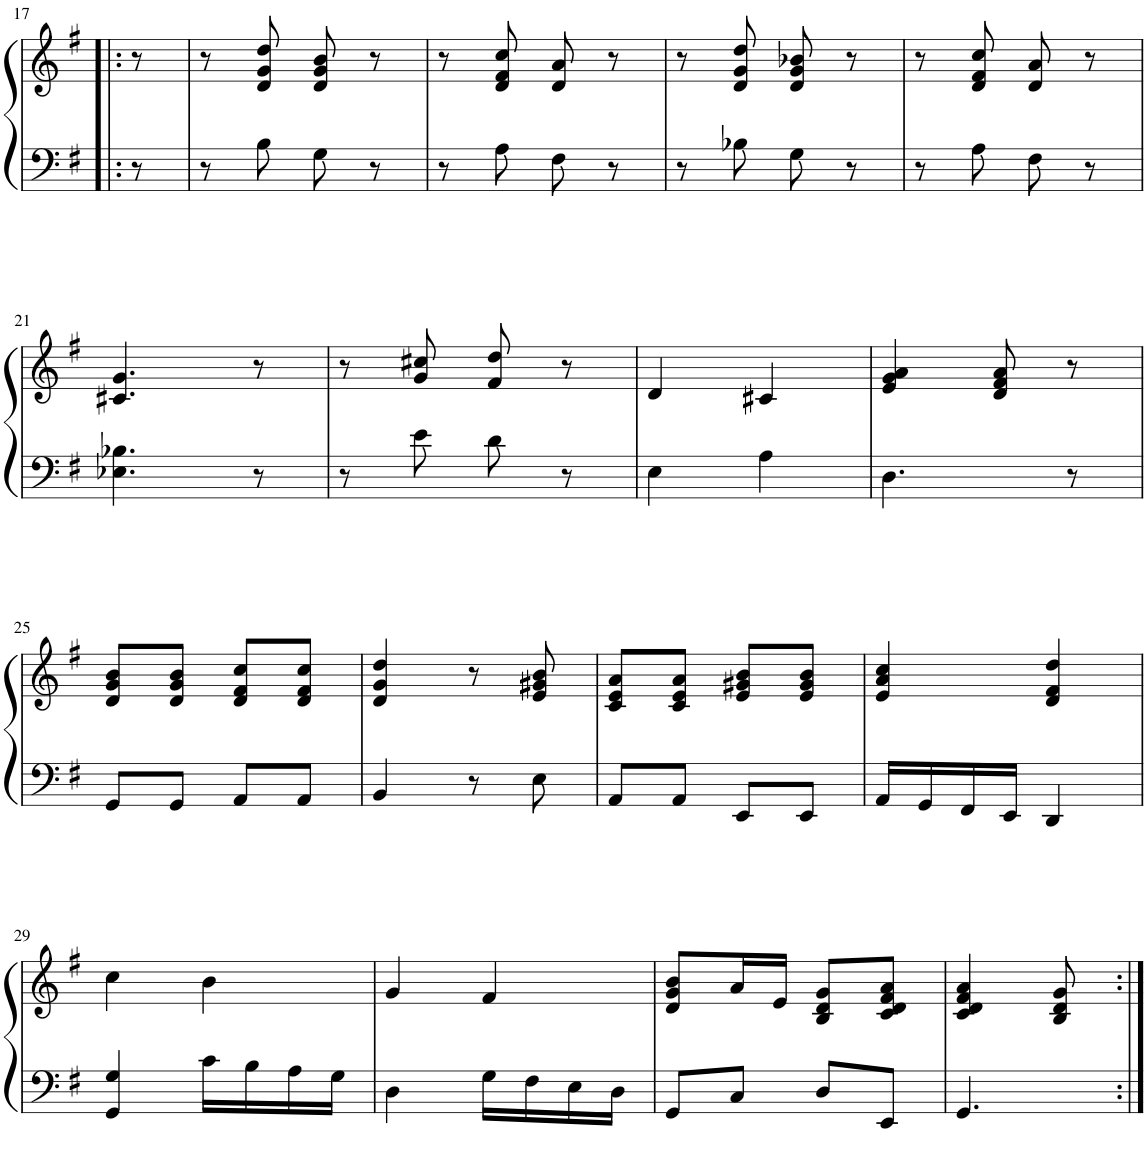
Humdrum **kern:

**kern	**kern
*part1	*part1
*staff2	*staff1
*I"Piano	*
*I'Pno.	*
!!LO:PB:g=z
*clefF4	*clefG2
*k[f#]	*k[f#]
*M2/4	*M2/4
=17!|:	=17!|:
8r	8r
=17	=17
8r	8r
8B\	8d/ 8g/ 8dd/
8G\	8d/ 8g/ 8b/
8r	8r
=18	=18
8r	8r
8A\	8d/ 8f#/ 8cc/
8F#\	8d/ 8a/
8r	8r
=19	=19
8r	8r
8B-X\	8d/ 8g/ 8dd/
8G\	8d/ 8g/ 8b-X/
8r	8r
=20	=20
8r	8r
8A\	8d/ 8f#/ 8cc/
8F#\	8d/ 8a/
8r	8r
!!LO:LB:g=z
=21	=21
4.E-X\ 4.B-X\	4.c#X/ 4.g/
8r	8r
=22	=22
8r	8r
8e\	8g/ 8cc#X/
8d\	8f#/ 8dd/
8r	8r
=23	=23
4E\	4d/
4A\	4c#X/
=24	=24
4.D\	4e/ 4g/ 4a/
.	8d/ 8f#/ 8a/
8r	8r
!!LO:LB:g=z
=25	=25
8GG/L	8d/ 8g/ 8b/L
8GG/J	8d/ 8g/ 8b/J
8AA/L	8d/ 8f#/ 8cc/L
8AA/J	8d/ 8f#/ 8cc/J
=26	=26
4BB/	4d/ 4g/ 4dd/
8r	8r
8E\	8e/ 8g#X/ 8b/
=27	=27
8AA/L	8c/ 8e/ 8a/L
8AA/J	8c/ 8e/ 8a/J
8EE/L	8e/ 8g#X/ 8b/L
8EE/J	8e/ 8g#/ 8b/J
=28	=28
16AA/LL	4e/ 4a/ 4cc/
16GG/	.
16FF#/	.
16EE/JJ	.
4DD/	4d/ 4f#/ 4dd/
!!LO:LB:g=z
=29	=29
4GG/ 4G/	4cc\
16c\LL	4b\
16B\	.
16A\	.
16G\JJ	.
=30	=30
4D\	4g/
16G\LL	4f#/
16F#\	.
16E\	.
16D\JJ	.
=31	=31
8GG/L	8d/ 8g/ 8b/L
8C/J	16a/L
.	16e/JJ
8D/L	8B/ 8d/ 8g/L
8EE/J	8c/ 8d/ 8f#/ 8a/J
=32	=32
4.GG/	4c/ 4d/ 4f#/ 4a/
.	8B/ 8d/ 8g/
=:|!	=:|!
*-	*-
